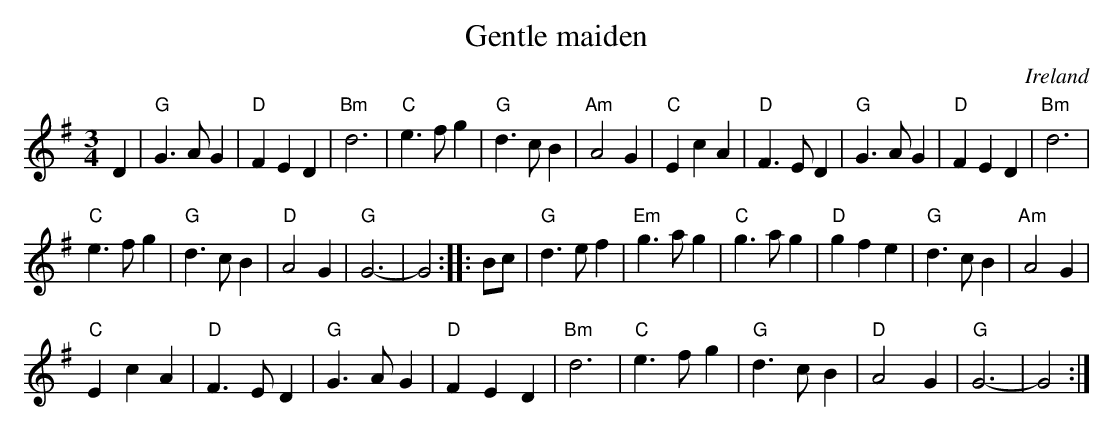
X:1
T:Gentle maiden
O:Ireland
M:3/4
L:1/8
K:G
D2|"G"G3 AG2|"D"F2E2D2|"Bm"d6|"C"e3 fg2|\
"G"d3 cB2|"Am"A4G2|"C"E2c2A2|"D"F3 ED2|\
"G"G3 AG2|"D"F2E2D2|"Bm"d6|
"C"e3 fg2|\
"G"d3 cB2|"D"A4G2|"G"G6- |G4:|\
|:Bc|"G"d3 ef2|"Em"g3 ag2|"C"g3 ag2|"D"g2f2e2|\
"G"d3 cB2|"Am"A4G2|
"C"E2c2A2|"D"F3 ED2|\
"G"G3 AG2|"D"F2E2D2|"Bm"d6|"C"e3 fg2|\
"G"d3 cB2|"D"A4G2|"G"G6- |G4:|
